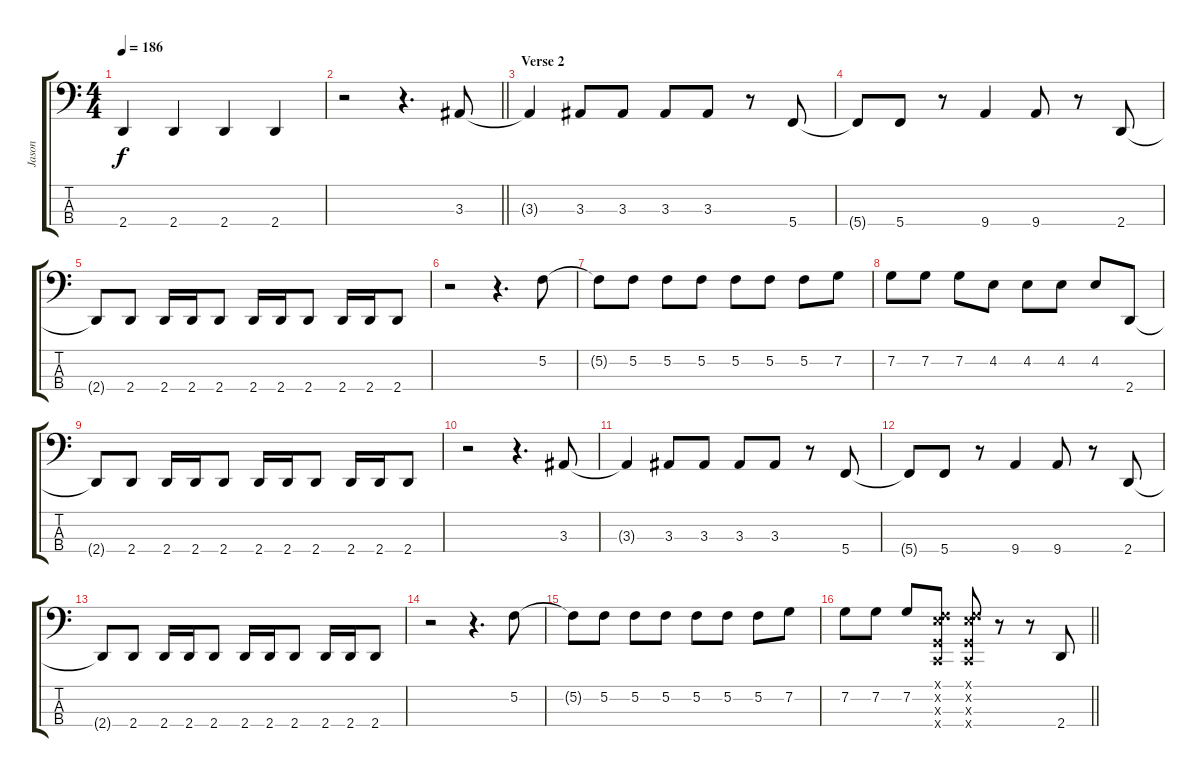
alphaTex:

\track ("Jason" "Jason") {instrument electricbasspick}
\staff {score tabs}
\tuning (F2 C2 G1 C1) {hide}
\ts (4 4)
\tempo 186
\clef f4
\ks c
2.4.4{dy f} 2.4.4 2.4.4 2.4.4 |
\barLineRight lightlight
r.2 r.4{d} 3.3.8 |
\section ("" "Verse 2")
3.3{t}.4 3.3.8 3.3.8 3.3.8 3.3.8 r.8 5.4.8 |
5.4{t}.8 5.4.8 r.8 9.4.4 9.4.8 r.8 2.4.8 |
2.4{t}.8 2.4.8 2.4.16 2.4.16 2.4.8 2.4.16 2.4.16 2.4.8 2.4.16 2.4.16 2.4.8 |
r.2 r.4{d} 5.2.8 |
5.2{t}.8 5.2.8 5.2.8 5.2.8 5.2.8 5.2.8 5.2.8 7.2.8 |
7.2.8 7.2.8 7.2.8 4.2.8 4.2.8 4.2.8 4.2.8 2.4.8 |
2.4{t}.8 2.4.8 2.4.16 2.4.16 2.4.8 2.4.16 2.4.16 2.4.8 2.4.16 2.4.16 2.4.8 |
r.2 r.4{d} 3.3.8 |
3.3{t}.4 3.3.8 3.3.8 3.3.8 3.3.8 r.8 5.4.8 |
5.4{t}.8 5.4.8 r.8 9.4.4 9.4.8 r.8 2.4.8 |
2.4{t}.8 2.4.8 2.4.16 2.4.16 2.4.8 2.4.16 2.4.16 2.4.8 2.4.16 2.4.16 2.4.8 |
r.2 r.4{d} 5.2.8 |
5.2{t}.8 5.2.8 5.2.8 5.2.8 5.2.8 5.2.8 5.2.8 7.2.8 |
\barLineRight lightlight
7.2.8 7.2.8 7.2.8 (0.1{x} 4.2{x} 0.3{x} 0.4{x}).8 (0.1{x} 4.2{x} 0.3{x} 0.4{x}).8 r.8 r.8 2.4.8
